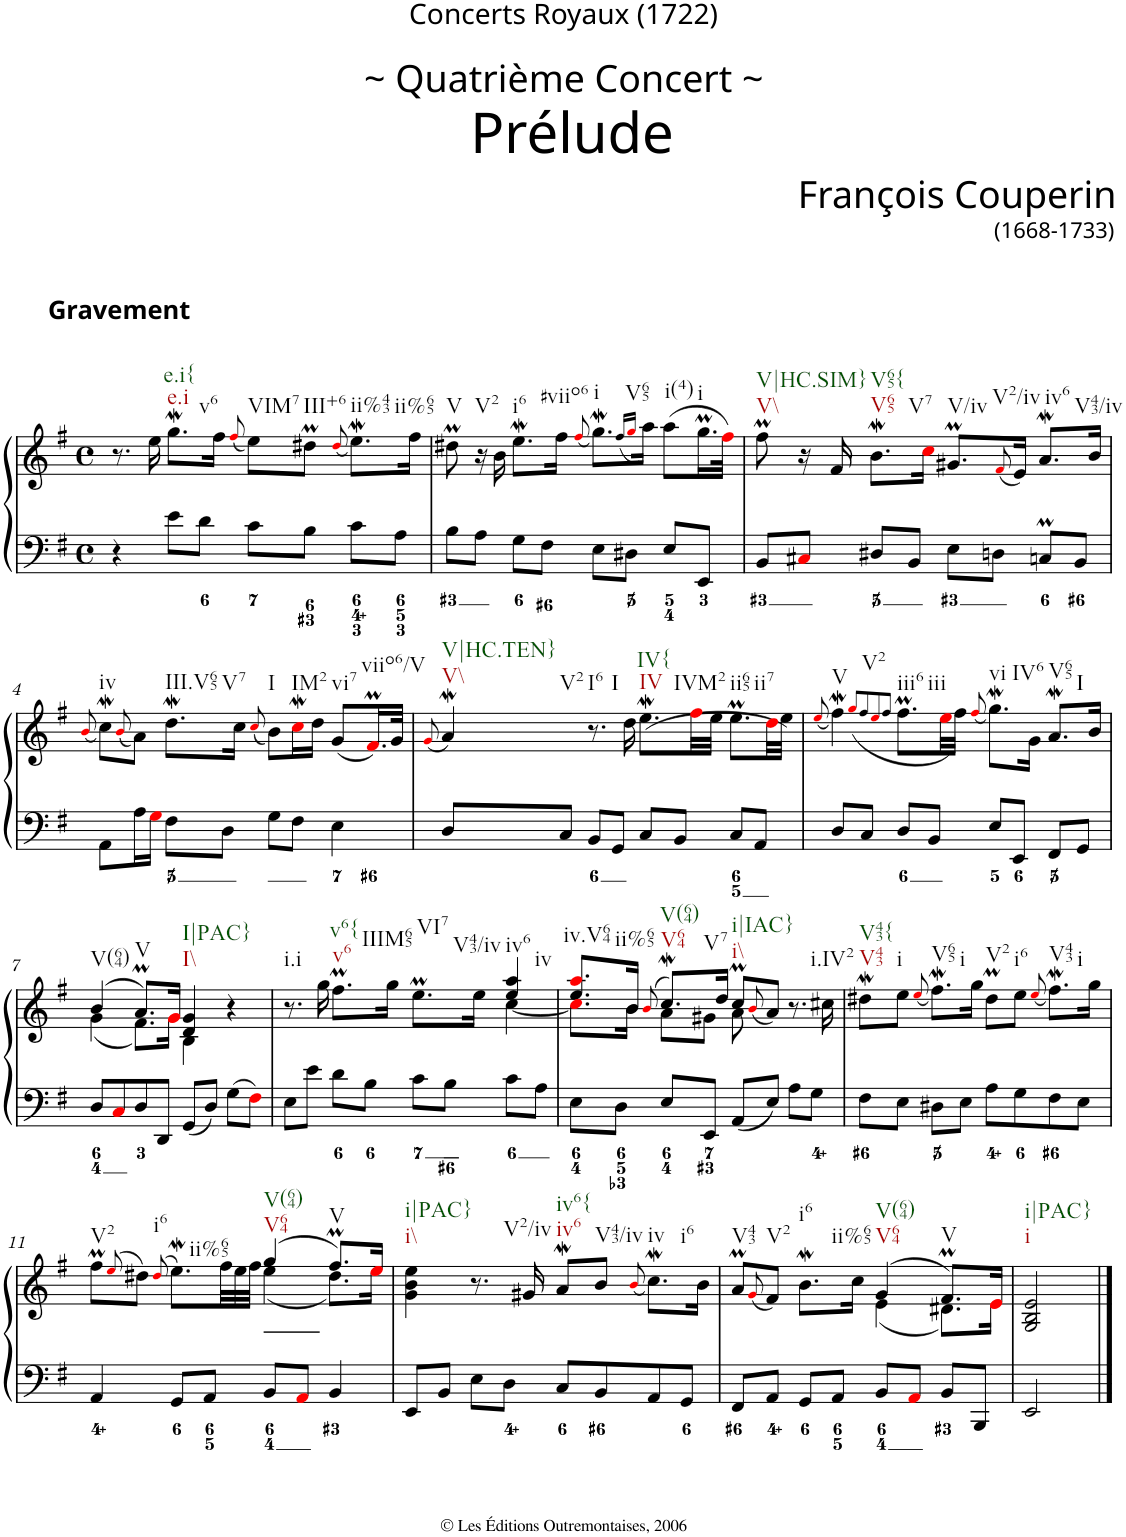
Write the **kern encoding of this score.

**kern	**kern
*part1	*part1
*staff2	*staff1
*I"Clavecin	*
*clefF4	*clefG2
*k[f#]	*k[f#]
*e:	*e:
*M4/4	*M4/4
*met(c)	*met(c)
=1	=1
!	!LO:TX:a:B:t=Gravement
4r	8.r
.	16ee\
!	!LO:TX:b:t=e.i
!	!LO:TX:b:t=e.i{
!	!LO:TX:b:t=v6
8e\L	8.ggw\L
8d\J	.
.	16ff#\Jk
.	(<8qff#i/
!	!LO:TX:b:t=VIM7
8c\L	8ee\L)
!	!LO:TX:b:t=III+6
8B\J	8dd#Xm\J
.	(<8qdd#i/
!	!LO:TX:b:t=ii%43
!	!LO:TX:b:t=ii%65
8c\L	8.eeW\L)
8A\J	.
.	16ff#\Jk
=2	=2
!	!LO:TX:b:t=V
8B\L	8dd#Xm\
!	!LO:TX:b:t=V2
8A\J	16r
.	16b\
!	!LO:TX:b:t=i6
!	!LO:TX:b:t=#viio6
8G\L	8.eeW\L
8F#\J	.
.	16ff#\Jk
.	(<8qff#i/
!	!LO:TX:b:t=i
!	!LO:TX:b:t=V65
8E\L	8.ggw\L)
8D#X\J	.
.	(<16qff#/LL
.	16qggi/JJ
.	16aa\Jk)
!	!LO:TX:b:t=i(4)
8E/L	(>8aa\L
!	!LO:TX:b:t=i
8EE/J	16.ggM\L
.	32ff#i\JJk)
=3	=3
!	!LO:TX:b:t=V\\
!	!LO:TX:b:t=V|HC.SIM}
8BB/L	8ff#m\
8C#Xi/J	16r
.	16f#/
!	!LO:TX:b:t=V65
!	!LO:TX:b:t=V65{
!	!LO:TX:b:t=V7
8D#X/L	8.bW\L
8BB/J	.
.	16cci\Jk
!	!LO:TX:b:t=V/iv
!	!LO:TX:b:t=V2/iv
8E\L	8.g#Xm/L
8Dn\J	.
.	(<8qf#i/
.	16e/Jk)
!	!LO:TX:b:t=iv6
!	!LO:TX:b:t=V43/iv
8CnM/L	8.aW/L
8BB/J	.
.	16b/Jk
!!LO:LB:g=z
=4	=4
.	(<8qbi/
!	!LO:TX:b:t=iv
8AA\L	8ccw\L)
.	(<8qbi/
16A\L	8a\J)
16Gi\JJ	.
!	!LO:TX:b:t=III.V65
!	!LO:TX:b:t=V7
8F#\L	8.ddW\L
8D\J	.
.	16cc\Jk
.	(<8qcci/
!	!LO:TX:b:t=I
8G\L	8b\L)
!	!LO:TX:b:t=IM2
8F#\J	16ccwi\L
.	16dd\JJ
!	!LO:TX:b:t=vi7
4E\	(<8g/L
!	!LO:TX:b:t=viio6/V
.	16.f#mi/L)
.	32g/JJk
=5	=5
.	(<8qgi/
!	!LO:TX:b:t=V\\
!	!LO:TX:b:t=V|HC.TEN}
!	!LO:TX:b:t=V2
8D/L	4aW/)
8C/J	.
!	!LO:TX:b:t=I6
!	!LO:TX:b:t=I
8BB/L	8.r
8GG/J	.
.	16dd\
!	!LO:TX:b:t=IV
!	!LO:TX:b:t=IV{
!	!LO:TX:b:t=IVM2
8C/L	(>8.eeW\L
8BB/J	.
.	32ff#i\LL
.	32ee\JJJ
!	!LO:TX:b:t=ii65
!	!LO:TX:b:t=ii7
8C/L	8.eeM\L
8AA/J	.
.	32ddi\LL
.	32ee\JJJ)
=6	=6
.	(<8qeei/
!	!LO:TX:b:t=V
!	!LO:TX:b:t=V2
8D/L	4ff#W\)
8C/J	.
.	(<8qggi/L
.	8qff#/
.	8qeei/
.	8qff#/J
!	!LO:TX:b:t=iii6
!	!LO:TX:b:t=iii
8D/L	8.ff#m\L
8BB/J	.
.	32eei\LL
.	32ff#\JJJ)
.	(<8qff#i/
!	!LO:TX:b:t=vi
!	!LO:TX:b:t=IV6
8E/L	8.ggw\L)
8EE/J	.
.	16g\Jk
!	!LO:TX:b:t=V65
!	!LO:TX:b:t=I
8FF#/L	8.aW/L
8GG/J	.
.	16b/Jk
!!LO:LB:g=z
=7	=7
*	*^
!	!LO:TX:b:t=V(64)	!
8D/L	(>4b/	(<4g\
8Ci/	.	.
!	!LO:TX:b:t=V	!
8D/	8.aM/L)	8.f#\L)
8DD/J	.	.
.	16gi/Jk	16gi\Jk
!	!LO:TX:b:t=I\\	!
!	!LO:TX:b:t=I|PAC}	!
8GG/L	4d/ 4g/	4B\
8D/J	.	.
8G\L	4r	4ryy
8F#i\J	.	.
=8	=8	=8
!	!LO:TX:b:t=i.i	!
8E\L	8.r	2.ryy
8e\J	.	.
.	16gg\	.
!	!LO:TX:b:t=v6	!
!	!LO:TX:b:t=v6{	!
!	!LO:TX:b:t=IIIM65	!
8d\L	8.ff#m\L	.
8B\J	.	.
.	16gg\Jk	.
!	!LO:TX:b:t=VI7	!
!	!LO:TX:b:t=V43/iv	!
8c\L	8.eeM\L	.
8B\J	.	.
.	16ee\Jk	.
!	!LO:TX:b:t=iv6	!
!	!LO:TX:b:t=iv	!
8c\L	4ee/ 4aa/	[<4cc\
8A\J	.	.
=9	=9	=9
!	!LO:TX:b:t=iv.V64	!
!	!LO:TX:b:t=ii%65	!
8E\L	8.ee/ 8.aai/L	8.cci\L]
8D\J	.	.
.	16b/Jk	16b\Jk
.	(>8qbi/	.
!	!LO:TX:b:t=V64	!
!	!LO:TX:b:t=V(64)	!
!	!LO:TX:b:t=V7	!
8E/L	8.ccw/L)	8a\L
8EE/J	.	8g#X\J
.	16dd/Jk	.
!	!LO:TX:b:t=i\\	!
!	!LO:TX:b:t=i|IAC}	!
8AA/L	8ccM/L	8a\
.	(<8qbi/	.
8E/J	8a/J)	4.ryy
!	!LO:TX:b:t=i.IV2	!
8A\L	8.r	.
8G\J	.	.
.	16cc#X\	.
*	*v	*v
=10	=10
!	!LO:TX:b:t=V43
!	!LO:TX:b:t=V43{
8F#\L	8dd#XW\L
!	!LO:TX:b:t=i
8E\J	8ee\J
.	(<8qeei/
!	!LO:TX:b:t=V65
!	!LO:TX:b:t=i
8D#X\L	8.ff#W\L)
8E\J	.
.	16gg\Jk
!	!LO:TX:b:t=V2
8A\L	8dd#m\L
!	!LO:TX:b:t=i6
8G\	8ee\J
.	(<8qeei/
!	!LO:TX:b:t=V43
!	!LO:TX:b:t=i
8F#\	8.ff#W\L)
8E\J	.
.	16gg\Jk
!!LO:LB:g=z
=11	=11
*	*^
!	!LO:TX:b:t=V2	!
4AA/	8ff#m\L	2ryy
.	(>8qeei/	.
.	8dd#X\J)	.
.	(>8qdd#i/	.
!	!LO:TX:b:t=i6	!
!	!LO:TX:b:t=ii%65	!
8GG/L	8.eeW\L)	.
8AA/J	.	.
*	*Xtuplet	*
.	48ff#\LL	.
.	48ee\	.
.	48ff#\JJJ	.
!	!LO:TX:b:t=V64	!
!	!LO:TX:b:t=V(64)	!
8BB/L	(>4gg/	(<4ee\
8AAi/J	.	.
!	!LO:TX:b:t=V	!
4BB/	8.ff#m/L)	8.dd#\L)
.	16eei/Jk	16eei\Jk
=12	=12	=12
!	!LO:TX:b:t=i\\	!
!	!LO:TX:b:t=i|PAC}	!
*	*v	*v
8EE/L	4g\ 4b\ 4ee\
8BB/J	.
!	!LO:TX:b:t=V2/iv
8E\L	8.r
8D\J	.
.	16g#X/
!	!LO:TX:b:t=iv6
!	!LO:TX:b:t=iv6{
8C/L	8aW/L
!	!LO:TX:b:t=V43/iv
8BB/	8b/J
.	(<8qbi/
!	!LO:TX:b:t=iv
!	!LO:TX:b:t=i6
8AA/	8.ccw\L)
8GG/J	.
.	16b\Jk
=13	=13
*	*^
!	!LO:TX:b:t=V43	!
8FF#/L	8aM/L	2ryy
.	(<8qgi/	.
!	!LO:TX:b:t=V2	!
8AA/J	8f#/J)	.
!	!LO:TX:b:t=i6	!
!	!LO:TX:b:t=ii%65	!
8GG/L	8.bW\L	.
8AA/J	.	.
.	16cc\Jk	.
!	!LO:TX:b:t=V64	!
!	!LO:TX:b:t=V(64)	!
8BB/L	(>4g/	(<4e\
8AAi/J	.	.
!	!LO:TX:b:t=V	!
8BB/L	8.f#m/L)	8.d#X\L)
8BBB/J	.	.
.	16ei/Jk	16ei\Jk
=14	=14	=14
!	!LO:TX:b:t=i	!
!	!LO:TX:b:t=i|PAC}	!
*	*v	*v
2EE/	2G/ 2B/ 2e/
==	==
*-	*-
